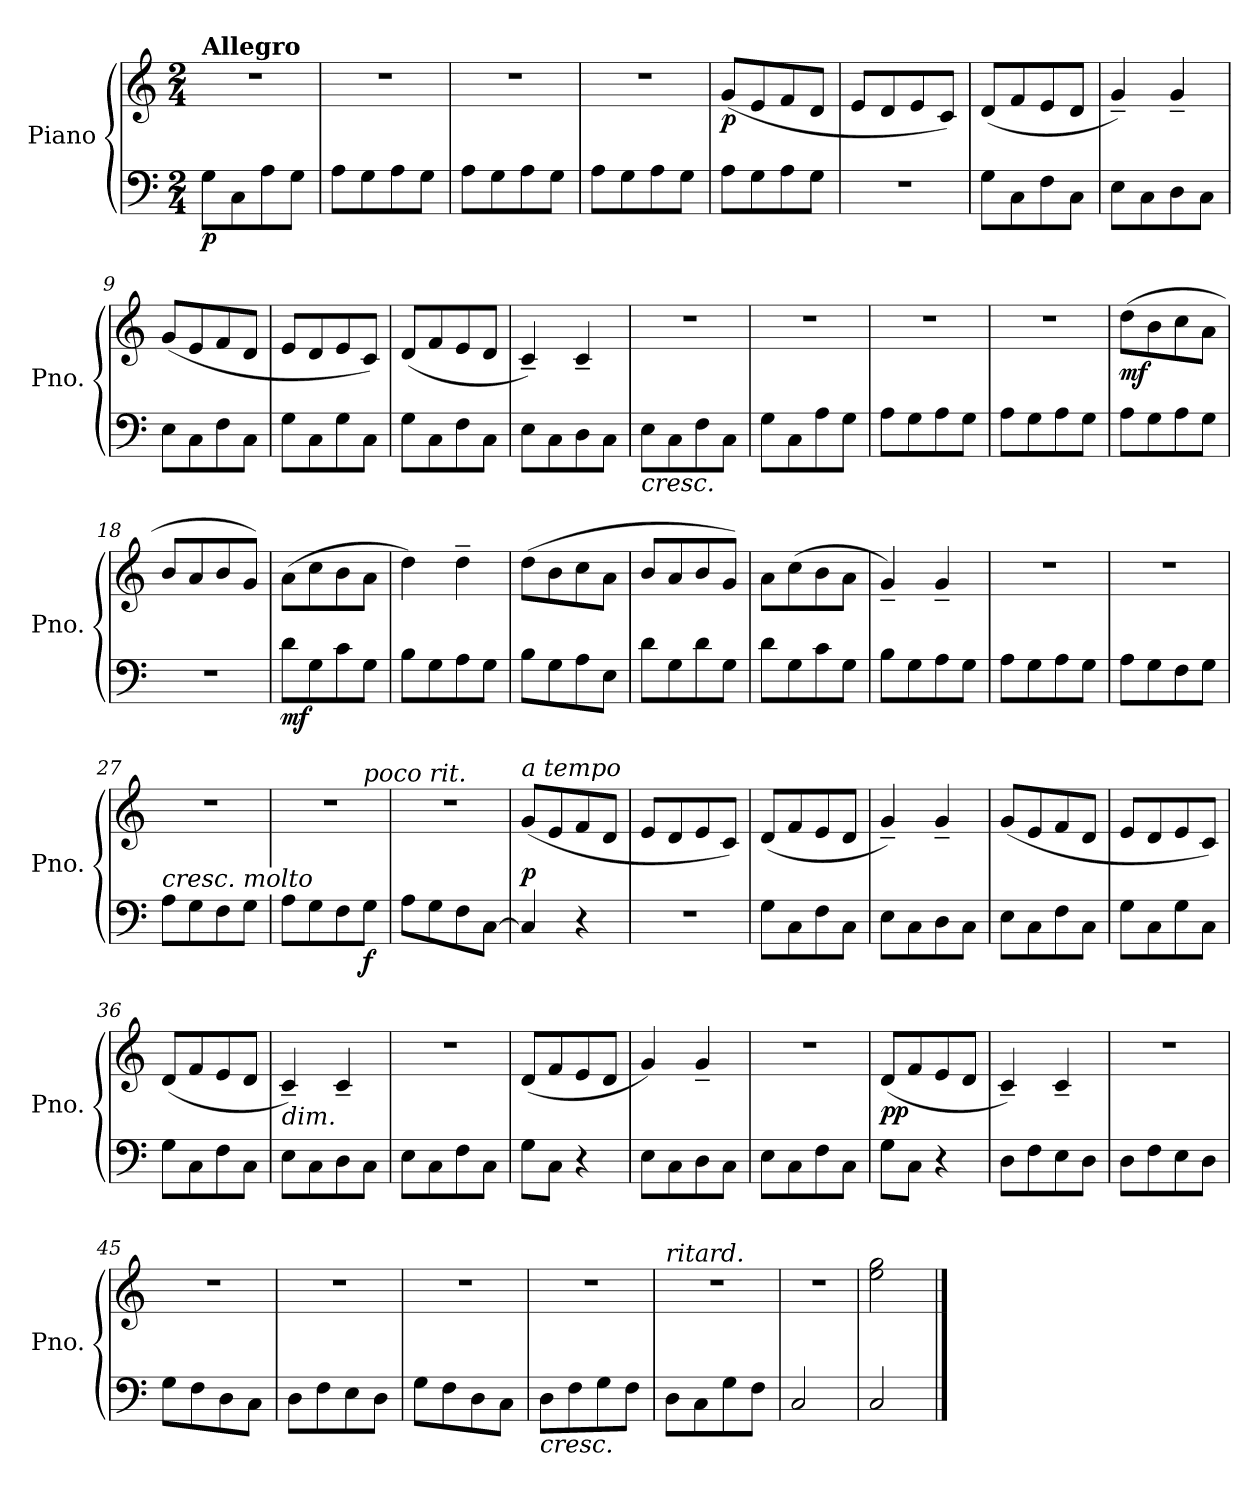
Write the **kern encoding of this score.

**kern	**kern	**dynam
*part1	*part1	*part1
*staff2	*staff1	*staff1/2
*I"Piano	*	*
*I'Pno.	*	*
*clefF4	*clefG2	*
*k[]	*k[]	*
*M2/4	*M2/4	*
=1	=1	=1
!	!LO:TX:a:B:t=Allegro	!
!	!	!LO:DY:b=2
8G\L	2r	p
8C\	.	.
8A\	.	.
8G\J	.	.
=2	=2	=2
8A\L	2r	.
8G\	.	.
8A\	.	.
8G\J	.	.
=3	=3	=3
8A\L	2r	.
8G\	.	.
8A\	.	.
8G\J	.	.
=4	=4	=4
8A\L	2r	.
8G\	.	.
8A\	.	.
8G\J	.	.
=5	=5	=5
!	!	!LO:DY:b
8A\L	(<8g/L	p
8G\	8e/	.
8A\	8f/	.
8G\J	8d/J	.
=6	=6	=6
2r	8e/L	.
.	8d/	.
.	8e/	.
.	8c/J)	.
=7	=7	=7
8G\L	(<8d/L	.
8C\	8f/	.
8F\	8e/	.
8C\J	8d/J	.
=8	=8	=8
8E\L	4g~/)	.
8C\	.	.
8D\	4g~/	.
8C\J	.	.
=9	=9	=9
8E\L	(<8g/L	.
8C\	8e/	.
8F\	8f/	.
8C\J	8d/J	.
=10	=10	=10
8G\L	8e/L	.
8C\	8d/	.
8G\	8e/	.
8C\J	8c/J)	.
!!LO:LB:g=z
=11	=11	=11
8G\L	(<8d/L	.
8C\	8f/	.
8F\	8e/	.
8C\J	8d/J	.
=12	=12	=12
8E\L	4c~/)	.
8C\	.	.
8D\	4c~/	.
8C\J	.	.
=13	=13	=13
!LO:TX:b:i:t=cresc.	!	!
8E\L	2r	.
8C\	.	.
8F\	.	.
8C\J	.	.
=14	=14	=14
8G\L	2r	.
8C\	.	.
8A\	.	.
8G\J	.	.
=15	=15	=15
8A\L	2r	.
8G\	.	.
8A\	.	.
8G\J	.	.
=16	=16	=16
8A\L	2r	.
8G\	.	.
8A\	.	.
8G\J	.	.
=17	=17	=17
!	!	!LO:DY:b
8A\L	(>8dd\L	mf
8G\	8b\	.
8A\	8cc\	.
8G\J	8a\J	.
=18	=18	=18
2r	8b/L	.
.	8a/	.
.	8b/	.
.	8g/J)	.
=19	=19	=19
!	!	!LO:DY:b=2
8d\L	(>8a\L	mf
8G\	8cc\	.
8c\	8b\	.
8G\J	8a\J	.
=20	=20	=20
8B\L	4dd\)	.
8G\	.	.
8A\	4dd~\	.
8G\J	.	.
!!LO:LB:g=z
=21	=21	=21
8B\L	(>8dd\L	.
8G\	8b\	.
8A\	8cc\	.
8E\J	8a\J	.
=22	=22	=22
8d\L	8b/L	.
8G\	8a/	.
8d\	8b/	.
8G\J	8g/J)	.
=23	=23	=23
8d\L	8a\L	.
8G\	(>8cc\	.
8c\	8b\	.
8G\J	8a\J	.
=24	=24	=24
8B\L	4g~/)	.
8G\	.	.
8A\	4g~/	.
8G\J	.	.
=25	=25	=25
8A\L	2r	.
8G\	.	.
8A\	.	.
8G\J	.	.
=26	=26	=26
8A\L	2r	.
8G\	.	.
8F\	.	.
8GZ\J	.	.
=27	=27	=27
!LO:TX:a:i:t=cresc. molto	!	!
8A\L	2r	.
8G\	.	.
8F\	.	.
8G\J	.	.
=28	=28	=28
*	*^	*
8A\L	2r	4.ryy	.
8G\	.	.	.
8F\	.	.	.
!	!	!LO:TX:a:i:t=poco rit.	!
!	!	!	!LO:DY:b=2
8G\J	.	8ryy	f
*	*v	*v	*
=29	=29	=29
8A\L	2r	.
8G\	.	.
8F\	.	.
[8C\J	.	.
=30	=30	=30
!	!LO:TX:a:i:t=a tempo	!
!	!	!LO:DY:a=2
4C/]	(<8g/L	p
.	8e/	.
4r	8f/	.
.	8d/J	.
!!LO:LB:g=z
=31	=31	=31
2r	8e/L	.
.	8d/	.
.	8e/	.
.	8c/J)	.
=32	=32	=32
8G\L	(<8d/L	.
8C\	8f/	.
8F\	8e/	.
8C\J	8d/J	.
=33	=33	=33
8E\L	4g~/)	.
8C\	.	.
8D\	4g~/	.
8C\J	.	.
=34	=34	=34
8E\L	(<8g/L	.
8C\	8e/	.
8F\	8f/	.
8C\J	8d/J	.
=35	=35	=35
8G\L	8e/L	.
8C\	8d/	.
8G\	8e/	.
8C\J	8c/J)	.
=36	=36	=36
8G\L	(<8d/L	.
8C\	8f/	.
8F\	8e/	.
8C\J	8d/J	.
=37	=37	=37
!	!LO:TX:b:i:t=dim.	!
8E\L	4c~/)	.
8C\	.	.
8D\	4c~/	.
8C\J	.	.
=38	=38	=38
8E\L	2r	.
8C\	.	.
8F\	.	.
8C\J	.	.
=39	=39	=39
8G\L	(<8d/L	.
8C\J	8f/	.
4r	8e/	.
.	8d/J	.
=40	=40	=40
8E\L	4g/)	.
8C\	.	.
8D\	4g~/	.
8C\J	.	.
!!LO:LB:g=z
=41	=41	=41
8E\L	2r	.
8C\	.	.
8F\	.	.
8C\J	.	.
=42	=42	=42
!	!	!LO:DY:b
8G\L	(<8d/L	pp
8C\J	8f/	.
4r	8e/	.
.	8d/J	.
=43	=43	=43
!	!	!LO:DY:b=2
!	!	!LO:DY:n=1:b=2
8D\L	4c~/)	p other-dynamics
8F\	.	.
8E\	4c~/	.
8D\J	.	.
=44	=44	=44
8D\L	2r	.
8F\	.	.
8E\	.	.
8D\J	.	.
=45	=45	=45
8G\L	2r	.
8F\	.	.
8D\	.	.
8C\J	.	.
=46	=46	=46
8D\L	2r	.
8F\	.	.
8E\	.	.
8D\J	.	.
=47	=47	=47
8G\L	2r	.
8F\	.	.
8D\	.	.
8C\J	.	.
=48	=48	=48
!LO:TX:b:i:t=cresc.	!	!
8D\L	2r	.
8F\	.	.
8G\	.	.
8F\J	.	.
=49	=49	=49
!	!LO:TX:a:i:t=ritard.	!
8D\L	2r	.
8C\	.	.
8G\	.	.
8F\J	.	.
=50	=50	=50
!	!	!LO:DY:b=2
!	!	!LO:DY:n=1:b=2
2C/	2r	f other-dynamics
=51	=51	=51
2C/	2ee\ 2gg\	.
==	==	==
*-	*-	*-
